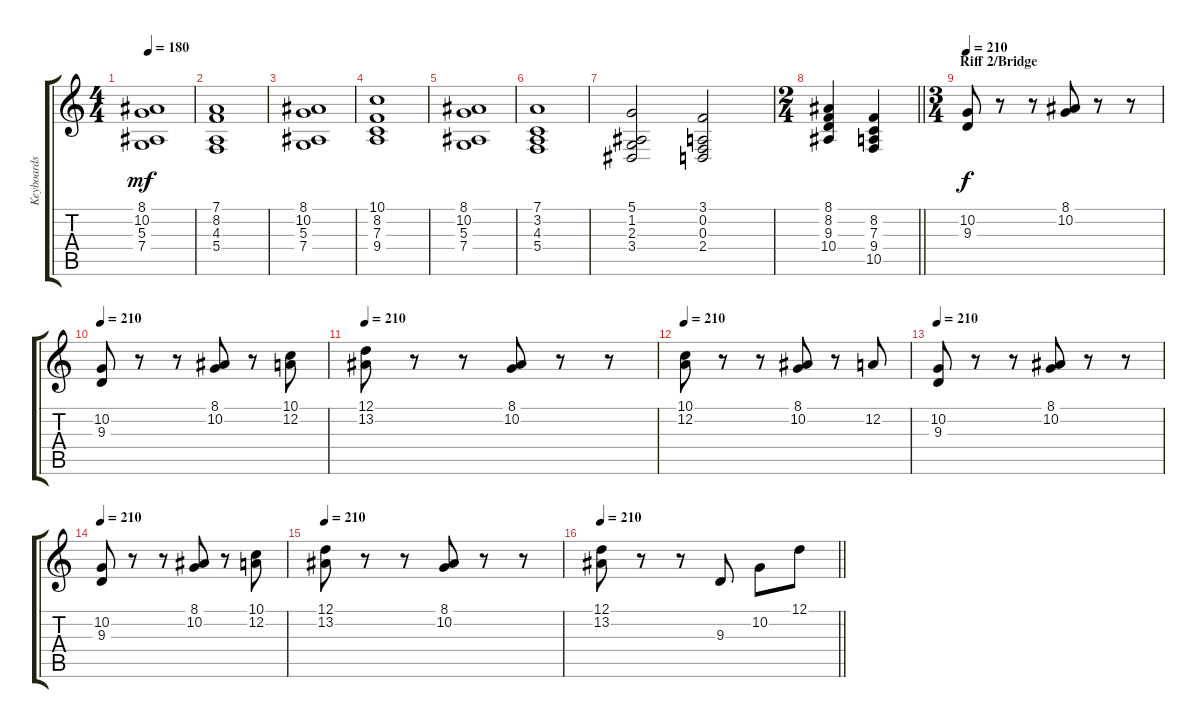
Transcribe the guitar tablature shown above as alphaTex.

\track ("Keyboards" "Keyboards") {instrument stringensemble1}
\staff {score tabs}
\tuning (D4 A3 F3 C3 G2 D2) {hide}
\ts (4 4)
\tempo 180
\clef g2
\ks c
(8.1 10.2 5.3 7.4).1{dy mf} |
(7.1 8.2 4.3 5.4).1 |
(8.1 10.2 5.3 7.4).1 |
(10.1 8.2 7.3 9.4).1 |
(8.1 10.2 5.3 7.4).1 |
(7.1 3.2 4.3 5.4).1 |
(5.1 1.2 2.3 3.4).2 (3.1 0.2 0.3 2.4).2 |
\ts (2 4)
\barLineRight lightlight
(8.1 8.2 9.3 10.4).4 (8.2 7.3 9.4 10.5).4 |
\ts (3 4)
\section ("" "Riff 2/Bridge")
\tempo 210
(10.2 9.3).8{dy f} r.8 r.8 (8.1 10.2).8 r.8 r.8 |
\tempo 210
(10.2 9.3).8 r.8 r.8 (8.1 10.2).8 r.8 (10.1 12.2).8 |
\tempo 210
(12.1 13.2).8 r.8 r.8 (8.1 10.2).8 r.8 r.8 |
\tempo 210
(10.1 12.2).8 r.8 r.8 (8.1 10.2).8 r.8 12.2.8 |
\tempo 210
(10.2 9.3).8 r.8 r.8 (8.1 10.2).8 r.8 r.8 |
\tempo 210
(10.2 9.3).8 r.8 r.8 (8.1 10.2).8 r.8 (10.1 12.2).8 |
\tempo 210
(12.1 13.2).8 r.8 r.8 (8.1 10.2).8 r.8 r.8 |
\tempo 210
\barLineRight lightlight
(12.1 13.2).8 r.8 r.8 9.3.8 10.2.8 12.1.8
